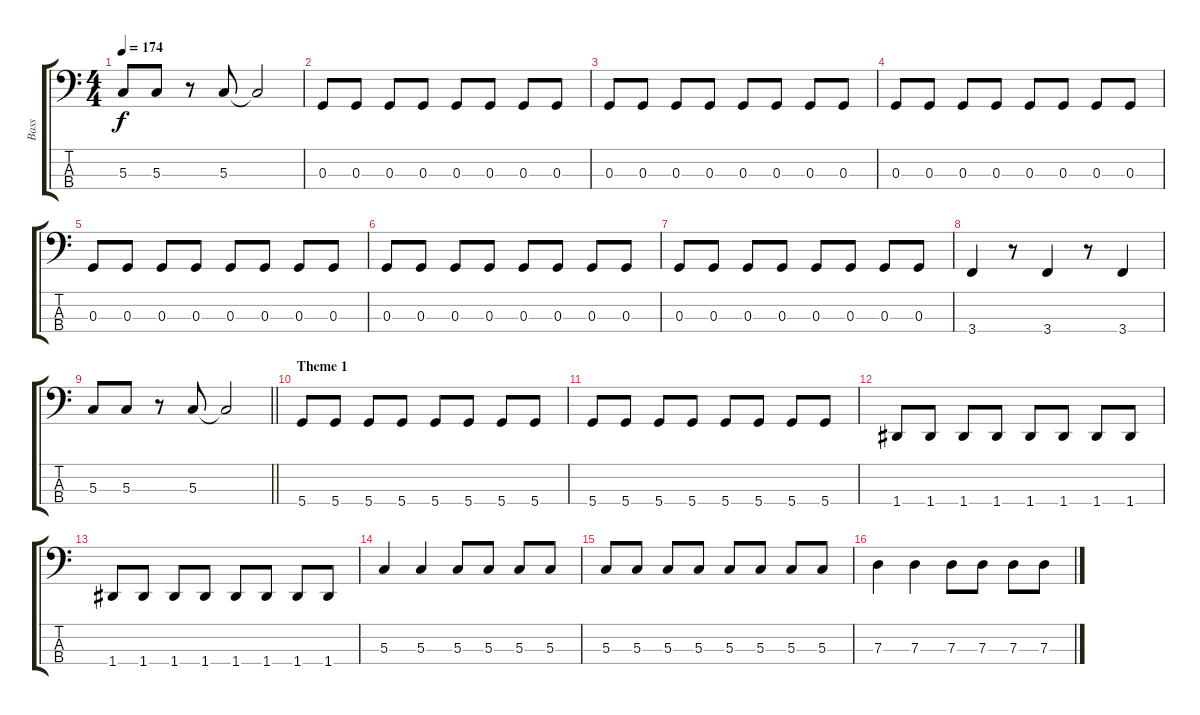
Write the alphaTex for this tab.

\track ("Bass" "Bass") {instrument electricbassfinger}
\staff {score tabs}
\tuning (F2 C2 G1 D1) {hide}
\ts (4 4)
\tempo 174
\clef f4
\ks c
5.3.8{dy f} 5.3.8 r.8 5.3.8 5.3{t}.2 |
0.3.8 0.3.8 0.3.8 0.3.8 0.3.8 0.3.8 0.3.8 0.3.8 |
0.3.8 0.3.8 0.3.8 0.3.8 0.3.8 0.3.8 0.3.8 0.3.8 |
0.3.8 0.3.8 0.3.8 0.3.8 0.3.8 0.3.8 0.3.8 0.3.8 |
0.3.8 0.3.8 0.3.8 0.3.8 0.3.8 0.3.8 0.3.8 0.3.8 |
0.3.8 0.3.8 0.3.8 0.3.8 0.3.8 0.3.8 0.3.8 0.3.8 |
0.3.8 0.3.8 0.3.8 0.3.8 0.3.8 0.3.8 0.3.8 0.3.8 |
3.4.4 r.8 3.4.4 r.8 3.4.4 |
\barLineRight lightlight
5.3.8 5.3.8 r.8 5.3.8 5.3{t}.2 |
\section ("" "Theme 1")
5.4.8 5.4.8 5.4.8 5.4.8 5.4.8 5.4.8 5.4.8 5.4.8 |
5.4.8 5.4.8 5.4.8 5.4.8 5.4.8 5.4.8 5.4.8 5.4.8 |
1.4.8 1.4.8 1.4.8 1.4.8 1.4.8 1.4.8 1.4.8 1.4.8 |
1.4.8 1.4.8 1.4.8 1.4.8 1.4.8 1.4.8 1.4.8 1.4.8 |
5.3.4 5.3.4 5.3.8 5.3.8 5.3.8 5.3.8 |
5.3.8 5.3.8 5.3.8 5.3.8 5.3.8 5.3.8 5.3.8 5.3.8 |
7.3.4 7.3.4 7.3.8 7.3.8 7.3.8 7.3.8
